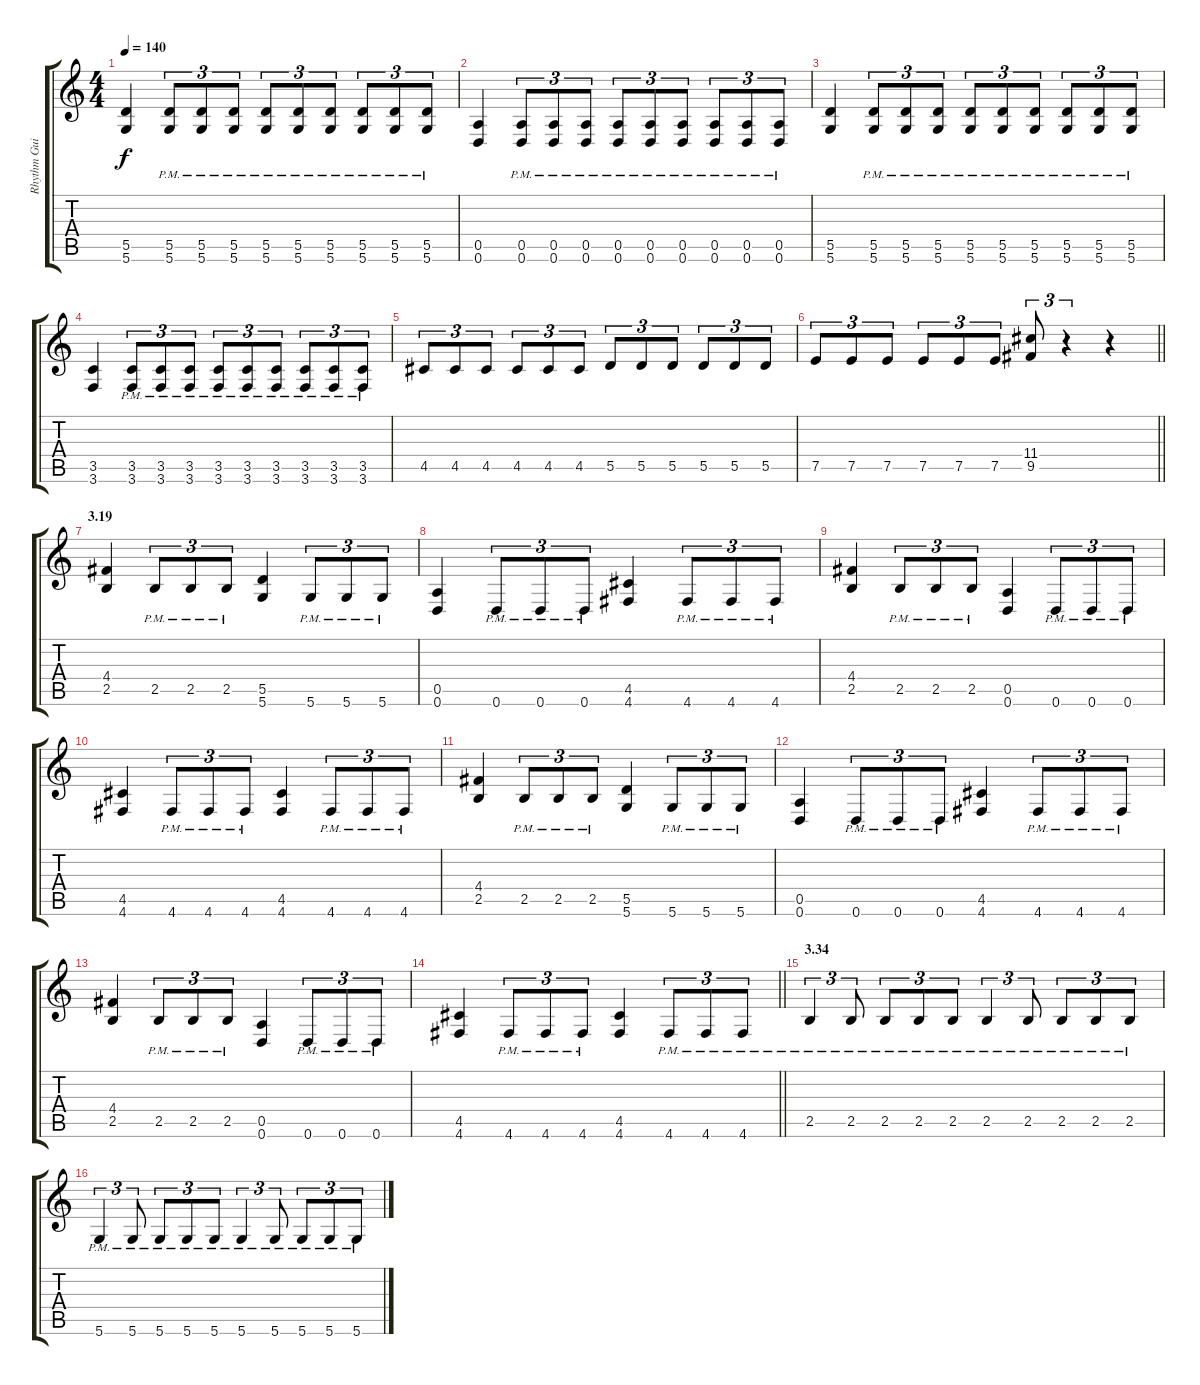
\track ("Rhythm Guitar" "Rhythm Gui") {instrument distortionguitar}
\staff {score tabs}
\tuning (E4 B3 G3 D3 A2 D2) {hide}
\ts (4 4)
\tempo 140
\clef g2
\ks c
(5.5 5.6).4{dy f} (5.5{pm} 5.6{pm}).8{tu (3 2)} (5.5{pm} 5.6{pm}).8{tu (3 2)} (5.5{pm} 5.6{pm}).8{tu (3 2)} (5.5{pm} 5.6{pm}).8{tu (3 2)} (5.5{pm} 5.6{pm}).8{tu (3 2)} (5.5{pm} 5.6{pm}).8{tu (3 2)} (5.5{pm} 5.6{pm}).8{tu (3 2)} (5.5{pm} 5.6{pm}).8{tu (3 2)} (5.5{pm} 5.6{pm}).8{tu (3 2)} |
(0.5 0.6).4 (0.5{pm} 0.6{pm}).8{tu (3 2)} (0.5{pm} 0.6{pm}).8{tu (3 2)} (0.5{pm} 0.6{pm}).8{tu (3 2)} (0.5{pm} 0.6{pm}).8{tu (3 2)} (0.5{pm} 0.6{pm}).8{tu (3 2)} (0.5{pm} 0.6{pm}).8{tu (3 2)} (0.5{pm} 0.6{pm}).8{tu (3 2)} (0.5{pm} 0.6{pm}).8{tu (3 2)} (0.5{pm} 0.6{pm}).8{tu (3 2)} |
(5.5 5.6).4 (5.5{pm} 5.6{pm}).8{tu (3 2)} (5.5{pm} 5.6{pm}).8{tu (3 2)} (5.5{pm} 5.6{pm}).8{tu (3 2)} (5.5{pm} 5.6{pm}).8{tu (3 2)} (5.5{pm} 5.6{pm}).8{tu (3 2)} (5.5{pm} 5.6{pm}).8{tu (3 2)} (5.5{pm} 5.6{pm}).8{tu (3 2)} (5.5{pm} 5.6{pm}).8{tu (3 2)} (5.5{pm} 5.6{pm}).8{tu (3 2)} |
(3.5 3.6).4 (3.5{pm} 3.6{pm}).8{tu (3 2)} (3.5{pm} 3.6{pm}).8{tu (3 2)} (3.5{pm} 3.6{pm}).8{tu (3 2)} (3.5{pm} 3.6{pm}).8{tu (3 2)} (3.5{pm} 3.6{pm}).8{tu (3 2)} (3.5{pm} 3.6{pm}).8{tu (3 2)} (3.5{pm} 3.6{pm}).8{tu (3 2)} (3.5{pm} 3.6{pm}).8{tu (3 2)} (3.5{pm} 3.6{pm}).8{tu (3 2)} |
4.5.8{tu (3 2)} 4.5.8{tu (3 2)} 4.5.8{tu (3 2)} 4.5.8{tu (3 2)} 4.5.8{tu (3 2)} 4.5.8{tu (3 2)} 5.5.8{tu (3 2)} 5.5.8{tu (3 2)} 5.5.8{tu (3 2)} 5.5.8{tu (3 2)} 5.5.8{tu (3 2)} 5.5.8{tu (3 2)} |
\barLineRight lightlight
7.5.8{tu (3 2)} 7.5.8{tu (3 2)} 7.5.8{tu (3 2)} 7.5.8{tu (3 2)} 7.5.8{tu (3 2)} 7.5.8{tu (3 2)} (11.4 9.5).8{tu (3 2)} r.4{tu (3 2)} r.4 |
\section ("" "3.19")
(4.4 2.5).4 2.5{pm}.8{tu (3 2)} 2.5{pm}.8{tu (3 2)} 2.5{pm}.8{tu (3 2)} (5.5 5.6).4 5.6{pm}.8{tu (3 2)} 5.6{pm}.8{tu (3 2)} 5.6{pm}.8{tu (3 2)} |
(0.5 0.6).4 0.6{pm}.8{tu (3 2)} 0.6{pm}.8{tu (3 2)} 0.6{pm}.8{tu (3 2)} (4.5 4.6).4 4.6{pm}.8{tu (3 2)} 4.6{pm}.8{tu (3 2)} 4.6{pm}.8{tu (3 2)} |
(4.4 2.5).4 2.5{pm}.8{tu (3 2)} 2.5{pm}.8{tu (3 2)} 2.5{pm}.8{tu (3 2)} (0.5 0.6).4 0.6{pm}.8{tu (3 2)} 0.6{pm}.8{tu (3 2)} 0.6{pm}.8{tu (3 2)} |
(4.5 4.6).4 4.6{pm}.8{tu (3 2)} 4.6{pm}.8{tu (3 2)} 4.6{pm}.8{tu (3 2)} (4.5 4.6).4 4.6{pm}.8{tu (3 2)} 4.6{pm}.8{tu (3 2)} 4.6{pm}.8{tu (3 2)} |
(4.4 2.5).4 2.5{pm}.8{tu (3 2)} 2.5{pm}.8{tu (3 2)} 2.5{pm}.8{tu (3 2)} (5.5 5.6).4 5.6{pm}.8{tu (3 2)} 5.6{pm}.8{tu (3 2)} 5.6{pm}.8{tu (3 2)} |
(0.5 0.6).4 0.6{pm}.8{tu (3 2)} 0.6{pm}.8{tu (3 2)} 0.6{pm}.8{tu (3 2)} (4.5 4.6).4 4.6{pm}.8{tu (3 2)} 4.6{pm}.8{tu (3 2)} 4.6{pm}.8{tu (3 2)} |
(4.4 2.5).4 2.5{pm}.8{tu (3 2)} 2.5{pm}.8{tu (3 2)} 2.5{pm}.8{tu (3 2)} (0.5 0.6).4 0.6{pm}.8{tu (3 2)} 0.6{pm}.8{tu (3 2)} 0.6{pm}.8{tu (3 2)} |
\barLineRight lightlight
(4.5 4.6).4 4.6{pm}.8{tu (3 2)} 4.6{pm}.8{tu (3 2)} 4.6{pm}.8{tu (3 2)} (4.5 4.6).4 4.6{pm}.8{tu (3 2)} 4.6{pm}.8{tu (3 2)} 4.6{pm}.8{tu (3 2)} |
\section ("" "3.34")
2.5{pm}.4{tu (3 2)} 2.5{pm}.8{tu (3 2)} 2.5{pm}.8{tu (3 2)} 2.5{pm}.8{tu (3 2)} 2.5{pm}.8{tu (3 2)} 2.5{pm}.4{tu (3 2)} 2.5{pm}.8{tu (3 2)} 2.5{pm}.8{tu (3 2)} 2.5{pm}.8{tu (3 2)} 2.5{pm}.8{tu (3 2)} |
5.6{pm}.4{tu (3 2)} 5.6{pm}.8{tu (3 2)} 5.6{pm}.8{tu (3 2)} 5.6{pm}.8{tu (3 2)} 5.6{pm}.8{tu (3 2)} 5.6{pm}.4{tu (3 2)} 5.6{pm}.8{tu (3 2)} 5.6{pm}.8{tu (3 2)} 5.6{pm}.8{tu (3 2)} 5.6{pm}.8{tu (3 2)}
